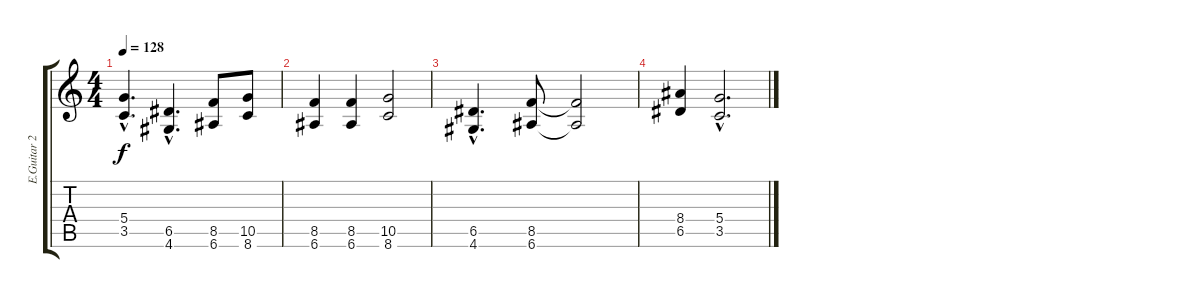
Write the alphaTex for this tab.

\track ("E.Guitar 2" "E.Guitar 2") {instrument distortionguitar}
\staff {score tabs}
\tuning (E4 B3 G3 D3 A2 E2) {hide}
\ts (4 4)
\tempo 128
\clef g2
\ks c
(5.4{hac} 3.5{hac}).4{d dy f} (6.5{hac} 4.6{hac}).4{d} (8.5 6.6).8 (10.5 8.6).8 |
(8.5 6.6).4 (8.5 6.6).4 (10.5 8.6).2 |
(6.5{hac} 4.6{hac}).4{d volume 0} (8.5 6.6).8 (8.5{t} 6.6{t}).2 |
(8.4 6.5).4 (5.4{hac} 3.5{hac}).2{d}
